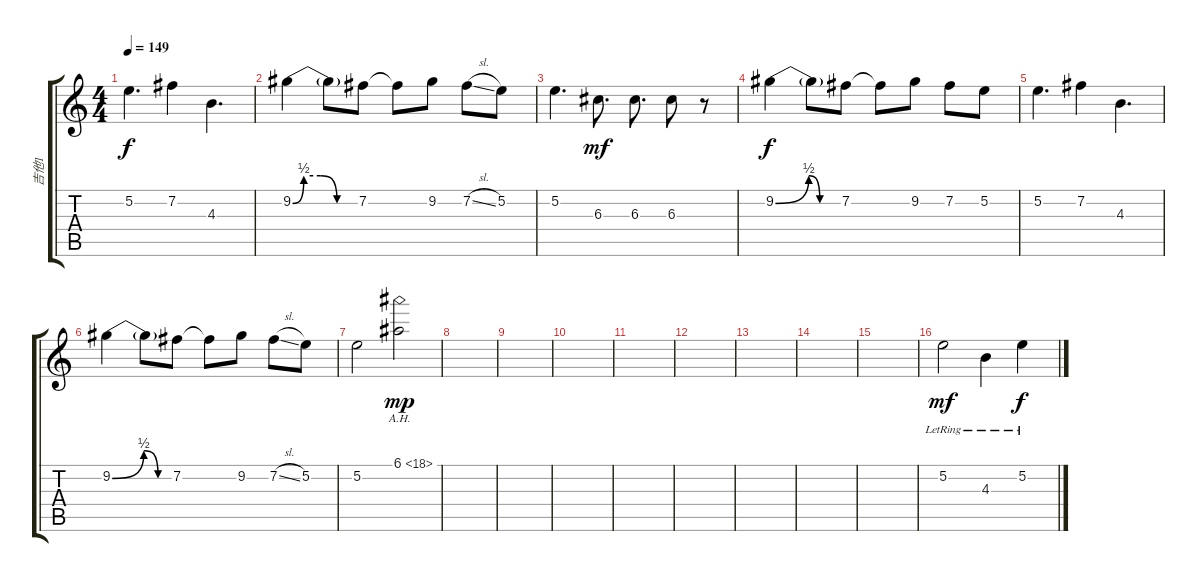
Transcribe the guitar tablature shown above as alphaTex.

\track ("吉他1" "吉他1") {instrument overdrivenguitar}
\staff {score tabs}
\tuning (E4 B3 G3 D3 A2 E2) {hide}
\ts (4 4)
\tempo 149
\clef g2
\ks c
5.2.4{d dy f} 7.2.4 4.3.4{d} |
9.2{be (custom 0 0 10 2 25 2 40 0 45 0 60 0)}.4 9.2{t}.8 7.2.8 7.2{t}.8 9.2.8 7.2{sl}.8 5.2.8 |
5.2.4{d} 6.3.8{d dy mf} 6.3.8{d} 6.3.8 r.8 |
9.2{be (custom 0 0 30 2 40 0 60 0)}.4{dy f} 9.2{t}.8 7.2.8 7.2{t}.8 9.2.8 7.2.8 5.2.8 |
5.2.4{d} 7.2.4 4.3.4{d} |
9.2{be (custom 0 0 31 2 45 0 60 0)}.4 9.2{t}.8 7.2.8 7.2{t}.8 9.2.8 7.2{sl}.8 5.2.8 |
5.2.2 6.1{ah 12}.2{dy mp} |
|
|
|
|
|
|
|
|
5.2{lr}.2{dy mf volume 10 instrument electricguitarjazz} 4.3{lr}.4 5.2{lr}.4{dy f}
